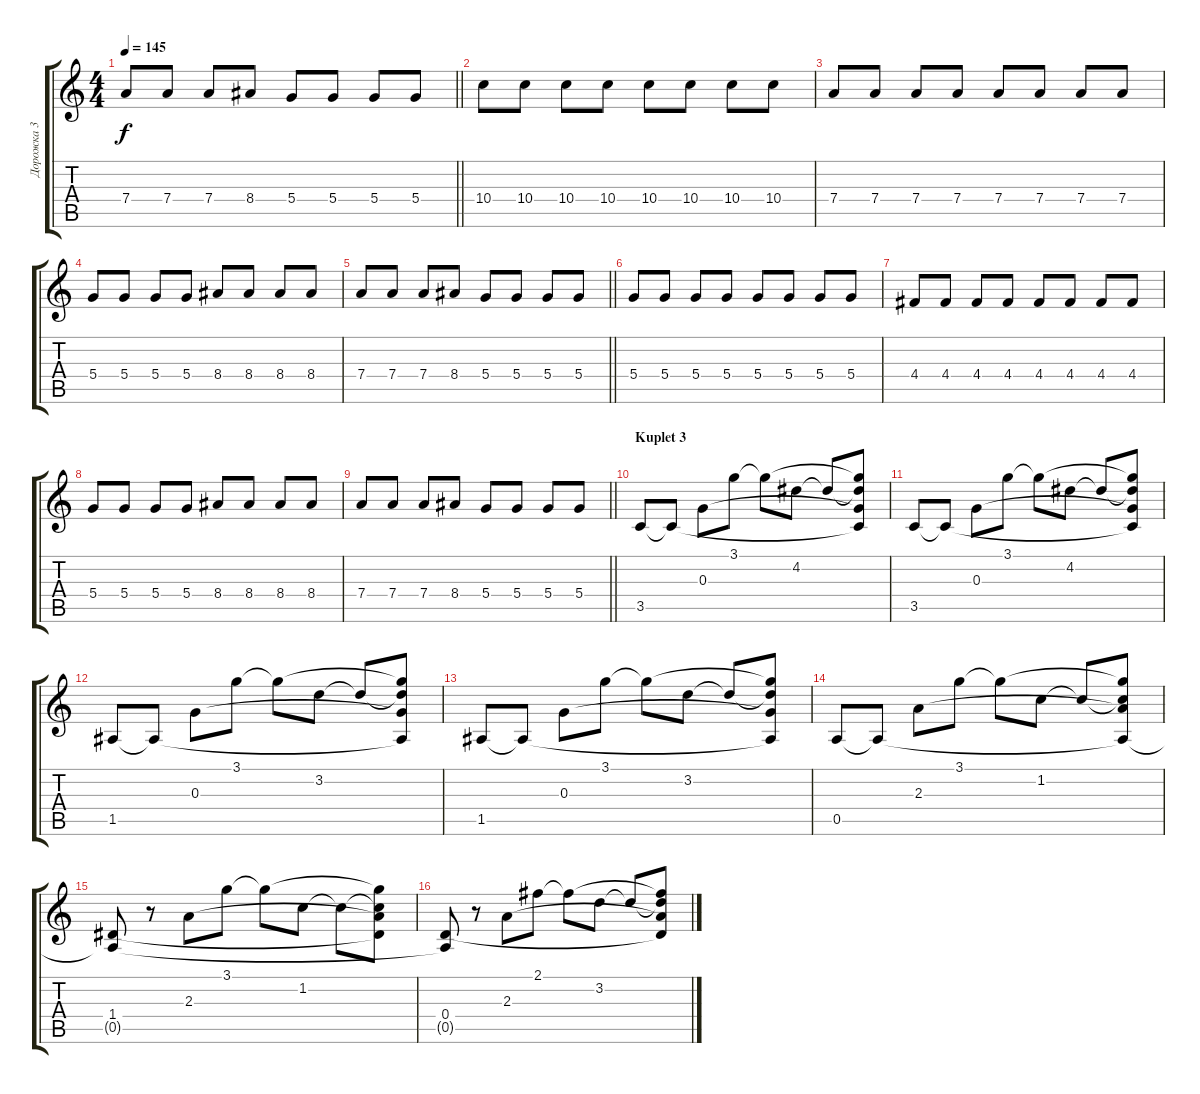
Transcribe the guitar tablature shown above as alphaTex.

\track ("Дорожка 3" "Дорожка 3") {instrument acousticguitarsteel}
\staff {score tabs}
\tuning (E4 B3 G3 D3 A2 E2) {hide}
\ts (4 4)
\tempo 145
\clef g2
\barLineRight lightlight
\ks c
7.4.8{dy f} 7.4.8 7.4.8 8.4.8 5.4.8 5.4.8 5.4.8 5.4.8 |
10.4.8 10.4.8 10.4.8 10.4.8 10.4.8 10.4.8 10.4.8 10.4.8 |
7.4.8 7.4.8 7.4.8 7.4.8 7.4.8 7.4.8 7.4.8 7.4.8 |
5.4.8 5.4.8 5.4.8 5.4.8 8.4.8 8.4.8 8.4.8 8.4.8 |
\barLineRight lightlight
7.4.8 7.4.8 7.4.8 8.4.8 5.4.8 5.4.8 5.4.8 5.4.8 |
5.4.8 5.4.8 5.4.8 5.4.8 5.4.8 5.4.8 5.4.8 5.4.8 |
4.4.8 4.4.8 4.4.8 4.4.8 4.4.8 4.4.8 4.4.8 4.4.8 |
5.4.8 5.4.8 5.4.8 5.4.8 8.4.8 8.4.8 8.4.8 8.4.8 |
\barLineRight lightlight
7.4.8 7.4.8 7.4.8 8.4.8 5.4.8 5.4.8 5.4.8 5.4.8 |
\section ("" "Kuplet 3")
3.5.8 3.5{t}.8 0.3.8 3.1.8 3.1{t}.8 4.2.8 4.2{t}.8 (3.1{t} 4.2{t} 0.3{t} 3.5{t}).8 |
3.5.8 3.5{t}.8 0.3.8 3.1.8 3.1{t}.8 4.2.8 4.2{t}.8 (3.1{t} 4.2{t} 0.3{t} 3.5{t}).8 |
1.5.8 1.5{t}.8 0.3.8 3.1.8 3.1{t}.8 3.2.8 3.2{t}.8 (3.1{t} 3.2{t} 0.3{t} 1.5{t}).8 |
1.5.8 1.5{t}.8 0.3.8 3.1.8 3.1{t}.8 3.2.8 3.2{t}.8 (3.1{t} 3.2{t} 0.3{t} 1.5{t}).8 |
0.5.8 0.5{t}.8 2.3.8 3.1.8 3.1{t}.8 1.2.8 1.2{t}.8 (3.1{t} 1.2{t} 2.3{t} 0.5{t}).8 |
(1.4 0.5{t}).8 r.8 2.3.8 3.1.8 3.1{t}.8 1.2.8 1.2{t}.8 (3.1{t} 1.2{t} 2.3{t} 1.4{t}).8 |
(0.4 0.5{t}).8 r.8 2.3.8 2.1.8 2.1{t}.8 3.2.8 3.2{t}.8 (2.1{t} 3.2{t} 2.3{t} 0.4{t}).8
